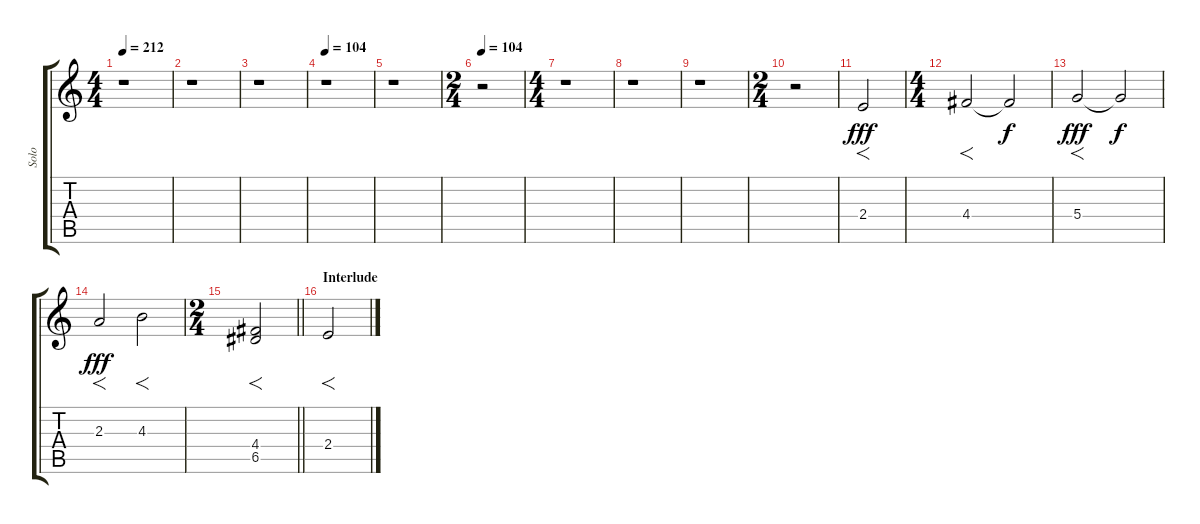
\track ("Solo" "Solo") {instrument distortionguitar}
\staff {score tabs}
\tuning (E4 B3 G3 D3 A2 E2) {hide}
\ts (4 4)
\tempo 212
\clef g2
\ks c
r.1{dy fff} |
r.1 |
r.1 |
\tempo 104
r.1 |
r.1 |
\ts (2 4)
\tempo 104
r.2 |
\ts (4 4)
r.1 |
r.1 |
r.1 |
\ts (2 4)
r.2 |
2.4.2{f volume 10} |
\ts (4 4)
4.4.2{f} 4.4{t}.2{dy f} |
5.4.2{f dy fff} 5.4{t}.2{dy f} |
2.3.2{f dy fff} 4.3.2{f} |
\ts (2 4)
\barLineRight lightlight
(4.4 6.5).2{f} |
\section ("" "Interlude")
2.4.2{f}
